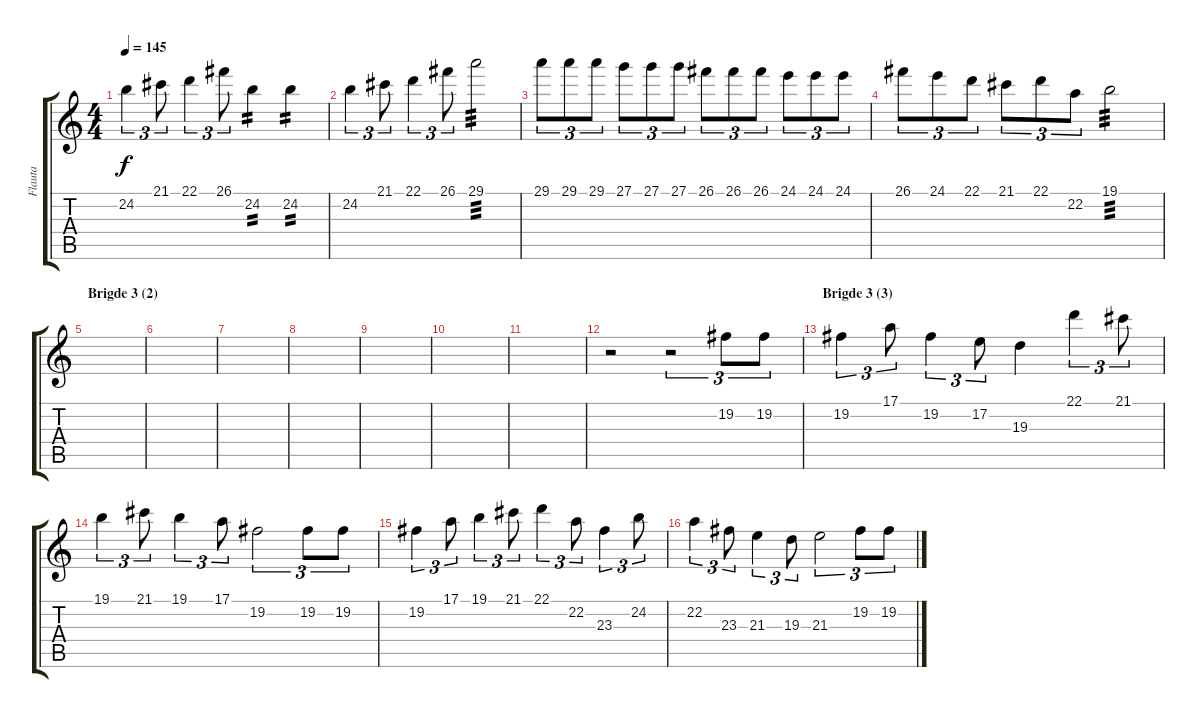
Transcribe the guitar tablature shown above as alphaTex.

\track ("Flauta" "Flauta") {instrument flute}
\staff {score tabs}
\tuning (E4 B3 G3 D3 A2 E2) {hide}
\ts (4 4)
\tempo 145
\clef g2
\ks c
24.2.4{tu (3 2) dy f volume 13} 21.1.8{tu (3 2)} 22.1.4{tu (3 2)} 26.1.8{tu (3 2)} 24.2.4{tp 2} 24.2.4{tp 2} |
24.2.4{tu (3 2)} 21.1.8{tu (3 2)} 22.1.4{tu (3 2)} 26.1.8{tu (3 2)} 29.1.2{tp 3} |
29.1.8{tu (3 2)} 29.1.8{tu (3 2)} 29.1.8{tu (3 2)} 27.1.8{tu (3 2)} 27.1.8{tu (3 2)} 27.1.8{tu (3 2)} 26.1.8{tu (3 2)} 26.1.8{tu (3 2)} 26.1.8{tu (3 2)} 24.1.8{tu (3 2)} 24.1.8{tu (3 2)} 24.1.8{tu (3 2)} |
26.1.8{tu (3 2)} 24.1.8{tu (3 2)} 22.1.8{tu (3 2)} 21.1.8{tu (3 2)} 22.1.8{tu (3 2)} 22.2.8{tu (3 2)} 19.1.2{tp 3} |
\section ("" "Brigde 3 (2)")
|
|
|
|
|
|
|
r.2 r.2{tu (3 2)} 19.2.8{tu (3 2) volume 15} 19.2.8{tu (3 2)} |
\section ("" "Brigde 3 (3)")
19.2.4{tu (3 2)} 17.1.8{tu (3 2)} 19.2.4{tu (3 2)} 17.2.8{tu (3 2)} 19.3.4 22.1.4{tu (3 2)} 21.1.8{tu (3 2)} |
19.1.4{tu (3 2)} 21.1.8{tu (3 2)} 19.1.4{tu (3 2)} 17.1.8{tu (3 2)} 19.2.2{tu (3 2)} 19.2.8{tu (3 2)} 19.2.8{tu (3 2)} |
19.2.4{tu (3 2)} 17.1.8{tu (3 2)} 19.1.4{tu (3 2)} 21.1.8{tu (3 2)} 22.1.4{tu (3 2)} 22.2.8{tu (3 2)} 23.3.4{tu (3 2)} 24.2.8{tu (3 2)} |
22.2.4{tu (3 2)} 23.3.8{tu (3 2)} 21.3.4{tu (3 2)} 19.3.8{tu (3 2)} 21.3.2{tu (3 2)} 19.2.8{tu (3 2)} 19.2.8{tu (3 2)}
